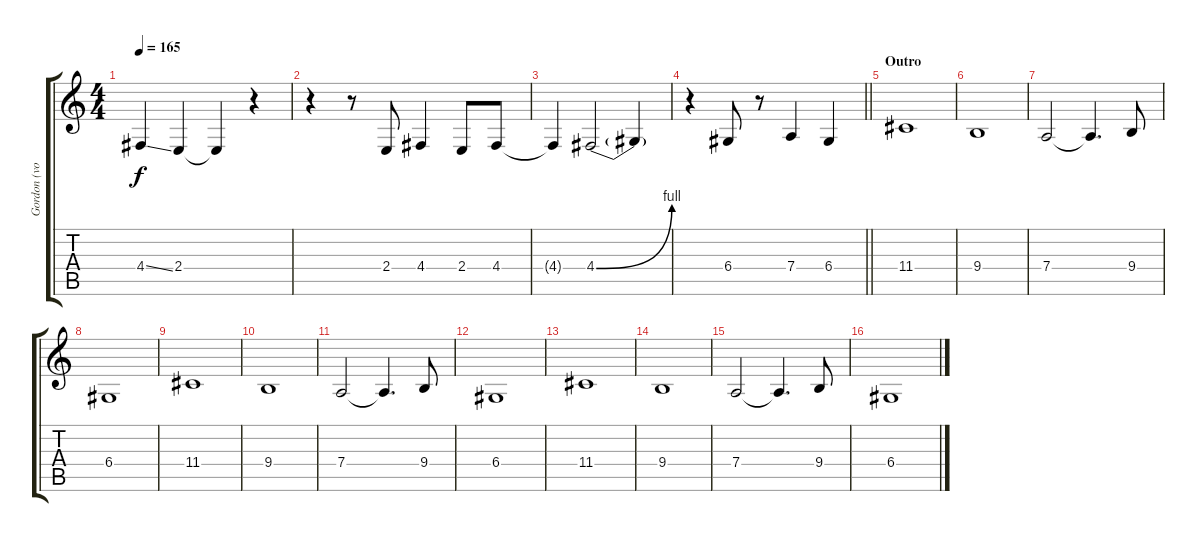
\track ("Gordon (voice)" "Gordon (vo") {instrument choiraahs}
\staff {score tabs}
\tuning (E4 B3 G3 D3 A2 E2) {hide}
\ts (4 4)
\tempo 165
\clef g2
\ks c
4.4{ss}.4{dy f} 2.4.4 2.4{t}.4 r.4 |
r.4{instrument bassoon} r.8 2.4.8 4.4.4 2.4.8 4.4.8 |
4.4{t}.4 4.4{be (bend 0 0 60 4)}.2 4.4{t}.4 |
\barLineRight lightlight
r.4 6.4.8 r.8 7.4.4 6.4.4 |
\section ("" "Outro")
11.4.1{volume 9 instrument choiraahs} |
9.4.1 |
7.4.2 7.4{t}.4{d} 9.4.8 |
6.4.1 |
11.4.1 |
9.4.1 |
7.4.2 7.4{t}.4{d} 9.4.8 |
6.4.1 |
11.4.1 |
9.4.1 |
7.4.2 7.4{t}.4{d} 9.4.8 |
6.4.1
